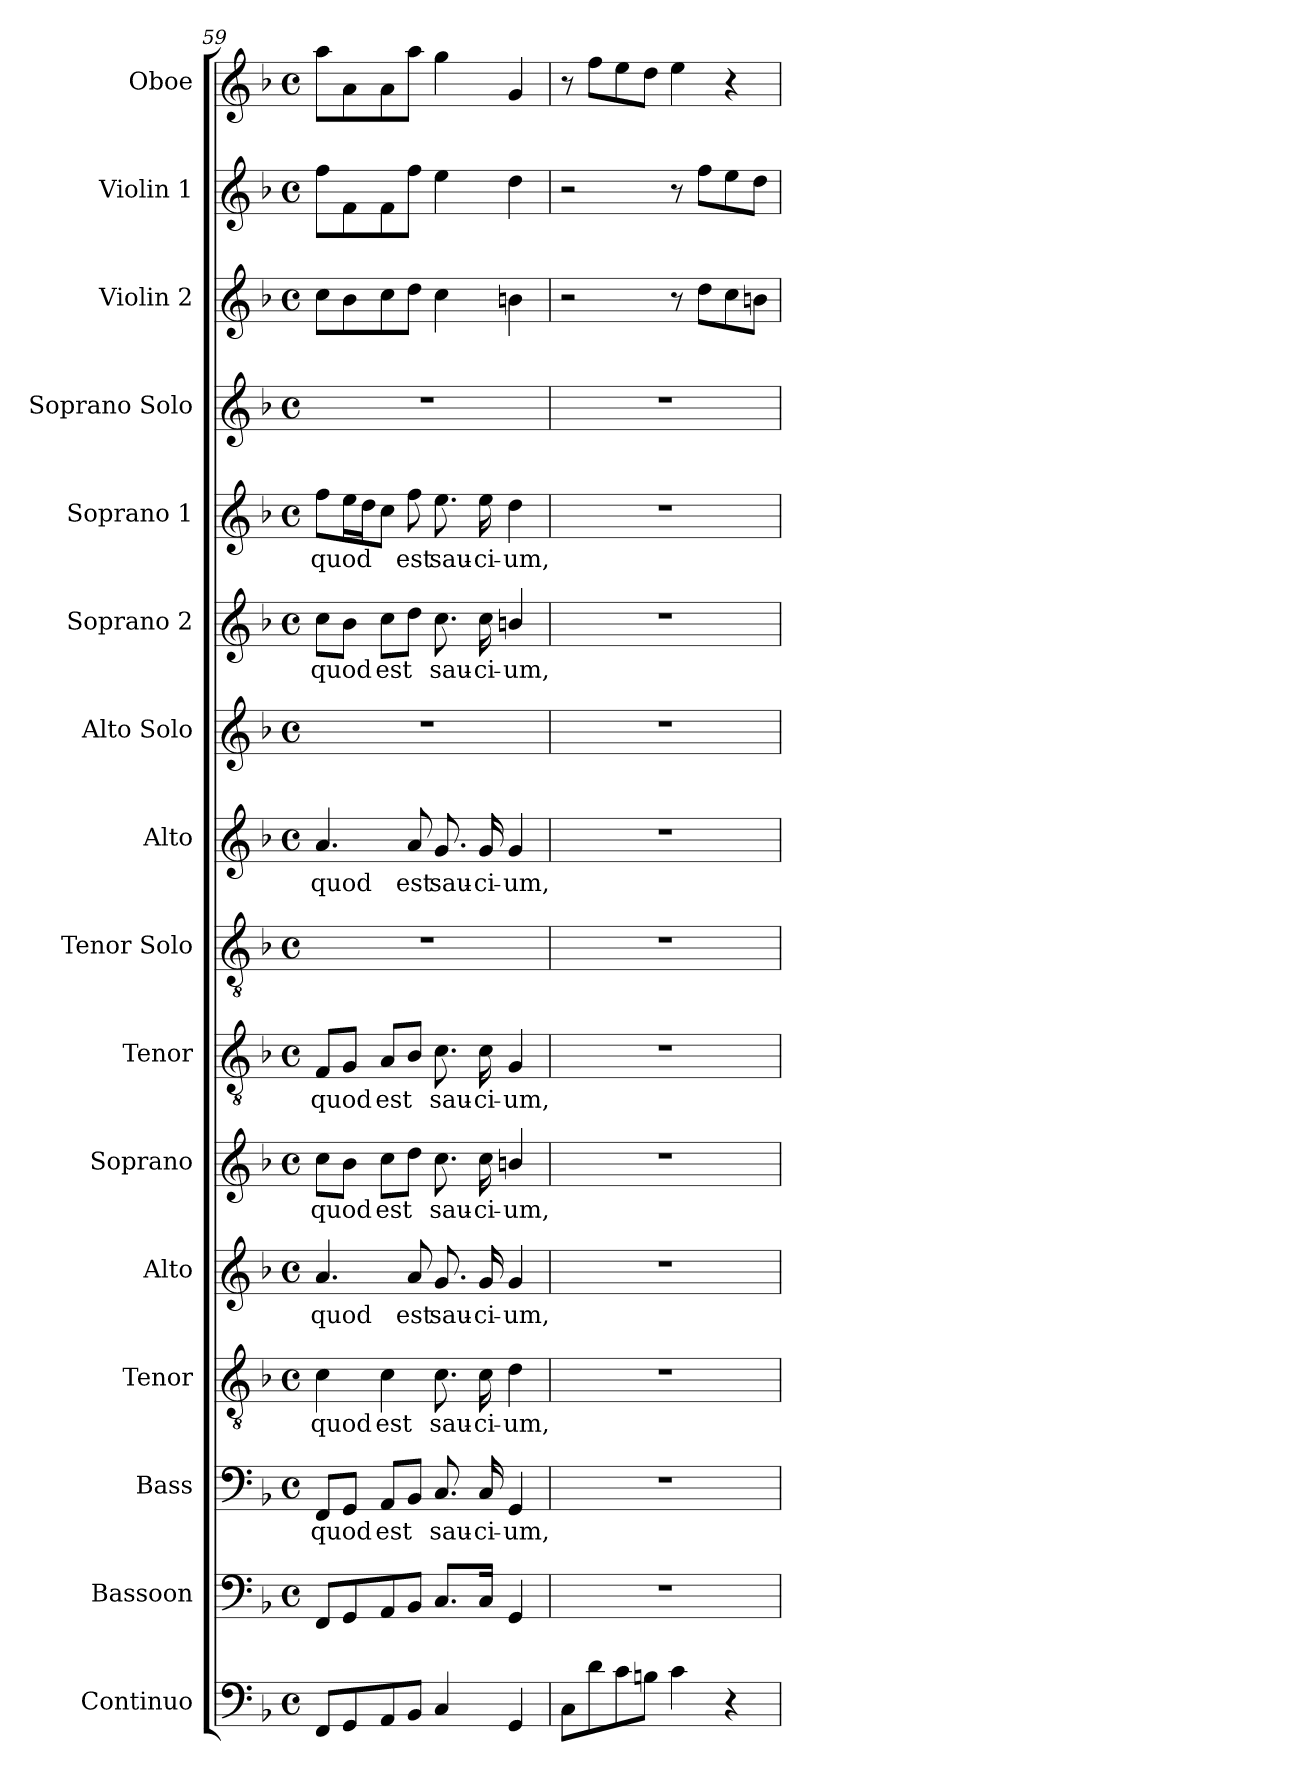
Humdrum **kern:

**kern	**kern	**kern	**text	**kern	**text	**kern	**text	**kern	**text	**kern	**text	**kern	**kern	**text	**kern	**kern	**text	**kern	**text	**kern	**kern	**kern	**kern
*part16	*part15	*part14	*part14	*part13	*part13	*part12	*part12	*part11	*part11	*part10	*part10	*part9	*part8	*part8	*part7	*part6	*part6	*part5	*part5	*part4	*part3	*part2	*part1
*staff16	*staff15	*staff14	*staff14	*staff13	*staff13	*staff12	*staff12	*staff11	*staff11	*staff10	*staff10	*staff9	*staff8	*staff8	*staff7	*staff6	*staff6	*staff5	*staff5	*staff4	*staff3	*staff2	*staff1
*I"Continuo	*I"Bassoon	*I"Bass	*	*I"Tenor	*	*I"Alto	*	*I"Soprano	*	*I"Tenor	*	*I"Tenor Solo	*I"Alto	*	*I"Alto Solo	*I"Soprano 2	*	*I"Soprano 1	*	*I"Soprano Solo	*I"Violin 2	*I"Violin 1	*I"Oboe
*I'Cont.	*I'Bsn.	*I'B.	*	*I'T.	*	*I'A.	*	*I'S.	*	*I'T.	*	*I'T. Solo	*I'A.	*	*I'A.  Solo	*I'S2.	*	*I'S1.	*	*I'S. Solo	*I'Vln. 2	*I'Vln. 1	*I'Ob.
*clefF4	*clefF4	*clefF4	*	*clefGv2	*	*clefG2	*	*clefG2	*	*clefGv2	*	*clefGv2	*clefG2	*	*clefG2	*clefG2	*	*clefG2	*	*clefG2	*clefG2	*clefG2	*clefG2
*	*	*	*	*ITrd7c12	*	*	*	*	*	*ITrd7c12	*	*ITrd7c12	*	*	*	*	*	*	*	*	*	*	*
*k[b-]	*k[b-]	*k[b-]	*	*k[b-]	*	*k[b-]	*	*k[b-]	*	*k[b-]	*	*k[b-]	*k[b-]	*	*k[b-]	*k[b-]	*	*k[b-]	*	*k[b-]	*k[b-]	*k[b-]	*k[b-]
*F:	*F:	*F:	*	*F:	*	*F:	*	*F:	*	*F:	*	*F:	*F:	*	*F:	*F:	*	*F:	*	*F:	*F:	*F:	*F:
*M4/4	*M4/4	*M4/4	*	*M4/4	*	*M4/4	*	*M4/4	*	*M4/4	*	*M4/4	*M4/4	*	*M4/4	*M4/4	*	*M4/4	*	*M4/4	*M4/4	*M4/4	*M4/4
*met(c)	*met(c)	*met(c)	*	*met(c)	*	*met(c)	*	*met(c)	*	*met(c)	*	*met(c)	*met(c)	*	*met(c)	*met(c)	*	*met(c)	*	*met(c)	*met(c)	*met(c)	*met(c)
=59	=59	=59	=59	=59	=59	=59	=59	=59	=59	=59	=59	=59	=59	=59	=59	=59	=59	=59	=59	=59	=59	=59	=59
!	!	!	!LO:LY:b:color=#000000	!	!	!	!	!	!	!	!	!	!	!	!	!	!	!	!	!	!	!	!
!	!	!	!	!	!LO:LY:b:color=#000000	!	!	!	!	!	!	!	!	!	!	!	!	!	!	!	!	!	!
!	!	!	!	!	!	!	!LO:LY:b:color=#000000	!	!	!	!	!	!	!	!	!	!	!	!	!	!	!	!
!	!	!	!	!	!	!	!	!	!LO:LY:b:color=#000000	!	!	!	!	!	!	!	!	!	!	!	!	!	!
!	!	!	!	!	!	!	!	!	!	!	!LO:LY:b:color=#000000	!	!	!	!	!	!	!	!	!	!	!	!
!	!	!	!	!	!	!	!	!	!	!	!	!	!	!LO:LY:b:color=#000000	!	!	!	!	!	!	!	!	!
!	!	!	!	!	!	!	!	!	!	!	!	!	!	!	!	!	!LO:LY:b:color=#000000	!	!	!	!	!	!
!	!	!	!	!	!	!	!	!	!	!	!	!	!	!	!	!	!	!	!LO:LY:b:color=#000000	!	!	!	!
8FFi/L	8FFi/L	8FFi/L	quod	4Ci\	quod	4.ai/	quod	8cci\L	quod	8FFi/L	quod	1r	4.ai/	quod	1r	8cci\L	quod	8ffi\L	quod	1r	8cci\L	8ffi\L	8aai\L
8GGi/	8GGi/	8GGi/J	.	.	.	.	.	8b-i\J	.	8GGi/J	.	.	.	.	.	8b-i\J	.	16eei\L	.	.	8b-i\	8fi\	8ai\
.	.	.	.	.	.	.	.	.	.	.	.	.	.	.	.	.	.	16ddi\J	.	.	.	.	.
!	!	!	!LO:LY:b:color=#000000	!	!	!	!	!	!	!	!	!	!	!	!	!	!	!	!	!	!	!	!
!	!	!	!	!	!LO:LY:b:color=#000000	!	!	!	!	!	!	!	!	!	!	!	!	!	!	!	!	!	!
!	!	!	!	!	!	!	!	!	!LO:LY:b:color=#000000	!	!	!	!	!	!	!	!	!	!	!	!	!	!
!	!	!	!	!	!	!	!	!	!	!	!LO:LY:b:color=#000000	!	!	!	!	!	!	!	!	!	!	!	!
!	!	!	!	!	!	!	!	!	!	!	!	!	!	!	!	!	!LO:LY:b:color=#000000	!	!	!	!	!	!
8AAi/	8AAi/	8AAi/L	est	4Ci\	est	.	.	8cci\L	est	8AAi/L	est	.	.	.	.	8cci\L	est	8cci\J	.	.	8cci\	8fi\	8ai\
!	!	!	!	!	!	!	!LO:LY:b:color=#000000	!	!	!	!	!	!	!	!	!	!	!	!	!	!	!	!
!	!	!	!	!	!	!	!	!	!	!	!	!	!	!LO:LY:b:color=#000000	!	!	!	!	!	!	!	!	!
!	!	!	!	!	!	!	!	!	!	!	!	!	!	!	!	!	!	!	!LO:LY:b:color=#000000	!	!	!	!
8BB-i/J	8BB-i/J	8BB-i/J	.	.	.	8ai/	est	8ddi\J	.	8BB-i/J	.	.	8ai/	est	.	8ddi\J	.	8ffi\	est	.	8ddi\J	8ffi\J	8aai\J
!	!	!	!LO:LY:b:color=#000000	!	!	!	!	!	!	!	!	!	!	!	!	!	!	!	!	!	!	!	!
!	!	!	!	!	!LO:LY:b:color=#000000	!	!	!	!	!	!	!	!	!	!	!	!	!	!	!	!	!	!
!	!	!	!	!	!	!	!LO:LY:b:color=#000000	!	!	!	!	!	!	!	!	!	!	!	!	!	!	!	!
!	!	!	!	!	!	!	!	!	!LO:LY:b:color=#000000	!	!	!	!	!	!	!	!	!	!	!	!	!	!
!	!	!	!	!	!	!	!	!	!	!	!LO:LY:b:color=#000000	!	!	!	!	!	!	!	!	!	!	!	!
!	!	!	!	!	!	!	!	!	!	!	!	!	!	!LO:LY:b:color=#000000	!	!	!	!	!	!	!	!	!
!	!	!	!	!	!	!	!	!	!	!	!	!	!	!	!	!	!LO:LY:b:color=#000000	!	!	!	!	!	!
!	!	!	!	!	!	!	!	!	!	!	!	!	!	!	!	!	!	!	!LO:LY:b:color=#000000	!	!	!	!
4Ci/	8.Ci/L	8.Ci/	sau-	8.Ci\	sau-	8.gi/	sau-	8.cci\	sau-	8.Ci\	sau-	.	8.gi/	sau-	.	8.cci\	sau-	8.eei\	sau-	.	4cci\	4eei\	4ggi\
!	!	!	!LO:LY:b:color=#000000	!	!	!	!	!	!	!	!	!	!	!	!	!	!	!	!	!	!	!	!
!	!	!	!	!	!LO:LY:b:color=#000000	!	!	!	!	!	!	!	!	!	!	!	!	!	!	!	!	!	!
!	!	!	!	!	!	!	!LO:LY:b:color=#000000	!	!	!	!	!	!	!	!	!	!	!	!	!	!	!	!
!	!	!	!	!	!	!	!	!	!LO:LY:b:color=#000000	!	!	!	!	!	!	!	!	!	!	!	!	!	!
!	!	!	!	!	!	!	!	!	!	!	!LO:LY:b:color=#000000	!	!	!	!	!	!	!	!	!	!	!	!
!	!	!	!	!	!	!	!	!	!	!	!	!	!	!LO:LY:b:color=#000000	!	!	!	!	!	!	!	!	!
!	!	!	!	!	!	!	!	!	!	!	!	!	!	!	!	!	!LO:LY:b:color=#000000	!	!	!	!	!	!
!	!	!	!	!	!	!	!	!	!	!	!	!	!	!	!	!	!	!	!LO:LY:b:color=#000000	!	!	!	!
.	16Ci/Jk	16Ci/	-ci-	16Ci\	-ci-	16gi/	-ci-	16cci\	-ci-	16Ci\	-ci-	.	16gi/	-ci-	.	16cci\	-ci-	16eei\	-ci-	.	.	.	.
!	!	!	!LO:LY:b:color=#000000	!	!	!	!	!	!	!	!	!	!	!	!	!	!	!	!	!	!	!	!
!	!	!	!	!	!LO:LY:b:color=#000000	!	!	!	!	!	!	!	!	!	!	!	!	!	!	!	!	!	!
!	!	!	!	!	!	!	!LO:LY:b:color=#000000	!	!	!	!	!	!	!	!	!	!	!	!	!	!	!	!
!	!	!	!	!	!	!	!	!	!LO:LY:b:color=#000000	!	!	!	!	!	!	!	!	!	!	!	!	!	!
!	!	!	!	!	!	!	!	!	!	!	!LO:LY:b:color=#000000	!	!	!	!	!	!	!	!	!	!	!	!
!	!	!	!	!	!	!	!	!	!	!	!	!	!	!LO:LY:b:color=#000000	!	!	!	!	!	!	!	!	!
!	!	!	!	!	!	!	!	!	!	!	!	!	!	!	!	!	!LO:LY:b:color=#000000	!	!	!	!	!	!
!	!	!	!	!	!	!	!	!	!	!	!	!	!	!	!	!	!	!	!LO:LY:b:color=#000000	!	!	!	!
4GGi/	4GGi/	4GGi/	-um,	4Di\	-um,	4gi/	-um,	4bni/	-um,	4GGi/	-um,	.	4gi/	-um,	.	4bni/	-um,	4ddi\	-um,	.	4bni\	4ddi\	4gi/
=60	=60	=60	=60	=60	=60	=60	=60	=60	=60	=60	=60	=60	=60	=60	=60	=60	=60	=60	=60	=60	=60	=60	=60
8Ci\L	1r	1r	.	1r	.	1r	.	1r	.	1r	.	1r	1r	.	1r	1r	.	1r	.	1r	2r	2r	8r
8di\	.	.	.	.	.	.	.	.	.	.	.	.	.	.	.	.	.	.	.	.	.	.	8ffi\L
8ci\	.	.	.	.	.	.	.	.	.	.	.	.	.	.	.	.	.	.	.	.	.	.	8eei\
8Bni\J	.	.	.	.	.	.	.	.	.	.	.	.	.	.	.	.	.	.	.	.	.	.	8ddi\J
4ci\	.	.	.	.	.	.	.	.	.	.	.	.	.	.	.	.	.	.	.	.	8r	8r	4eei\
.	.	.	.	.	.	.	.	.	.	.	.	.	.	.	.	.	.	.	.	.	8ddi\L	8ffi\L	.
4r	.	.	.	.	.	.	.	.	.	.	.	.	.	.	.	.	.	.	.	.	8cci\	8eei\	4r
.	.	.	.	.	.	.	.	.	.	.	.	.	.	.	.	.	.	.	.	.	8bni\J	8ddi\J	.
=	=	=	=	=	=	=	=	=	=	=	=	=	=	=	=	=	=	=	=	=	=	=	=
*-	*-	*-	*-	*-	*-	*-	*-	*-	*-	*-	*-	*-	*-	*-	*-	*-	*-	*-	*-	*-	*-	*-	*-
